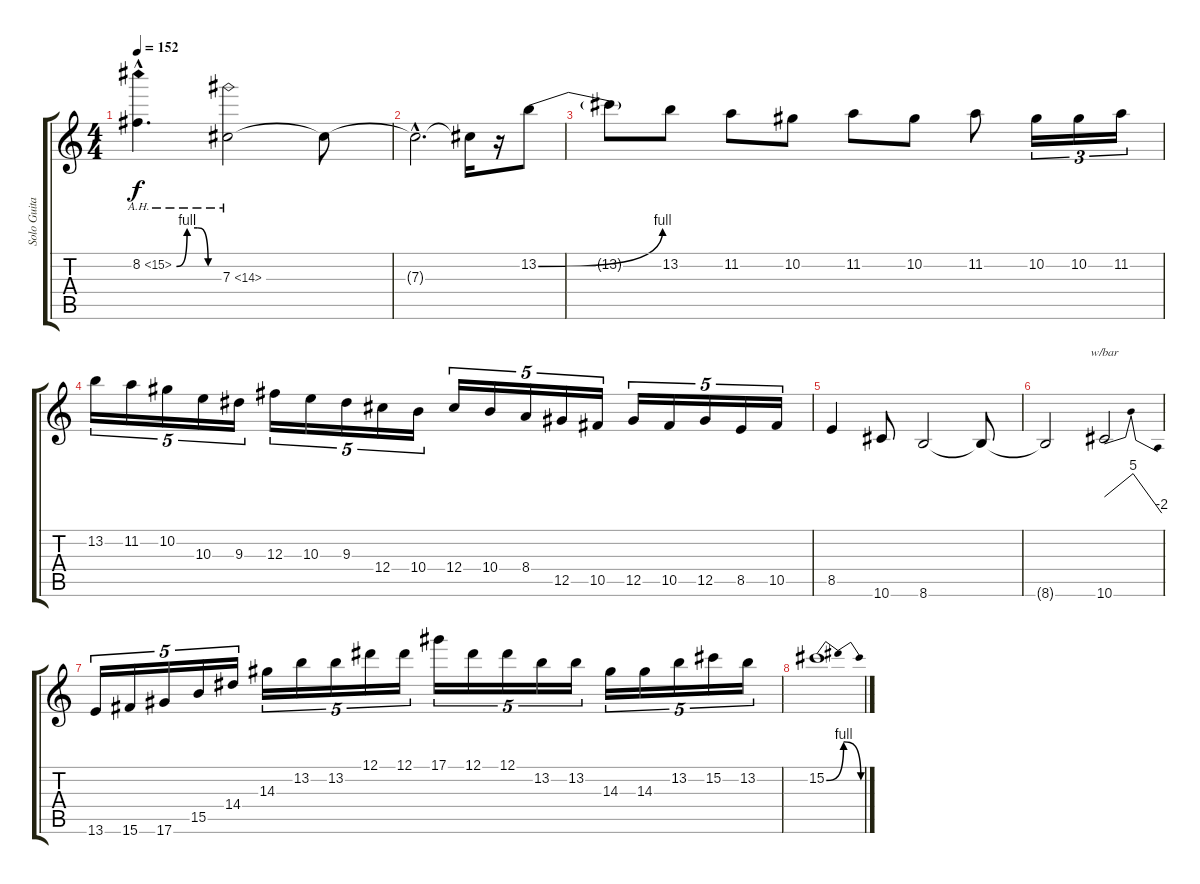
\track ("Solo Guitar" "Solo Guita") {instrument distortionguitar}
\staff {score tabs}
\tuning (Eb4 Bb3 Gb3 Db3 Ab2 Eb2) {hide}
\ts (4 4)
\tempo 152
\clef g2
\ks c
8.2{be (custom 0 0 15 4 30 4 45 0 60 0) ah 7 hac}.4{d dy f} 7.3{ah 7}.2 7.3{t}.8 |
7.3{hac t}.2{d} 7.3{t}.16 r.16 13.2{be (bend 0 0 60 4)}.8 |
13.2{t}.8 13.2.8 11.2.8 10.2.8 11.2.8 10.2.8 11.2.8 10.2.16{tu (3 2)} 10.2.16{tu (3 2)} 11.2.16{tu (3 2)} |
13.2.16{tu (5 4)} 11.2.16{tu (5 4)} 10.2.16{tu (5 4)} 10.3.16{tu (5 4)} 9.3.16{tu (5 4)} 12.3.16{tu (5 4)} 10.3.16{tu (5 4)} 9.3.16{tu (5 4)} 12.4.16{tu (5 4)} 10.4.16{tu (5 4)} 12.4.16{tu (5 4)} 10.4.16{tu (5 4)} 8.4.16{tu (5 4)} 12.5.16{tu (5 4)} 10.5.16{tu (5 4)} 12.5.16{tu (5 4)} 10.5.16{tu (5 4)} 12.5.16{tu (5 4)} 8.5.16{tu (5 4)} 10.5.16{tu (5 4)} |
8.5.4 10.6.8 8.6.2 8.6{t}.8 |
8.6{t}.2 10.6.2{tbe (dip default 0 0 10 20 60 -8)} |
13.6.16{tu (5 4)} 15.6.16{tu (5 4)} 17.6.16{tu (5 4)} 15.5.16{tu (5 4)} 14.4.16{tu (5 4)} 14.3.16{tu (5 4)} 13.2.16{tu (5 4)} 13.2.16{tu (5 4)} 12.1.16{tu (5 4)} 12.1.16{tu (5 4)} 17.1.16{tu (5 4)} 12.1.16{tu (5 4)} 12.1.16{tu (5 4)} 13.2.16{tu (5 4)} 13.2.16{tu (5 4)} 14.3.16{tu (5 4)} 14.3.16{tu (5 4)} 13.2.16{tu (5 4)} 15.2.16{tu (5 4)} 13.2.16{tu (5 4)} |
15.2{be (bendrelease 0 0 5 4 50 4 60 0)}.1
